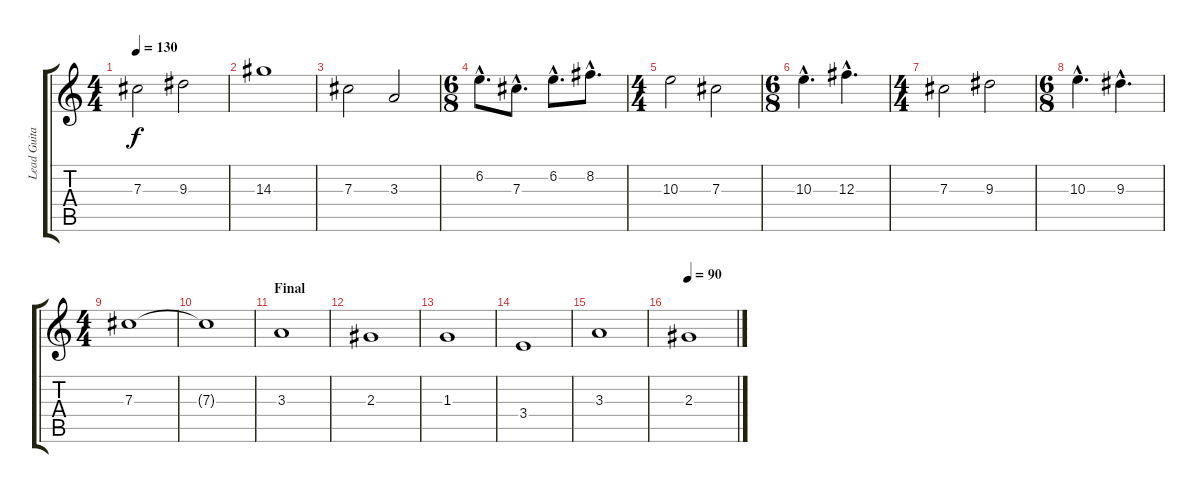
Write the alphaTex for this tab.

\track ("Lead Guitar I" "Lead Guita") {instrument overdrivenguitar}
\staff {score tabs}
\tuning (Eb4 Bb3 Gb3 Db3 Ab2 Eb2) {hide}
\ts (4 4)
\tempo 130
\clef g2
\ks c
7.3.2{dy f} 9.3.2 |
14.3.1 |
7.3.2 3.3.2 |
\ts (6 8)
6.2{hac}.8{d} 7.3{hac}.8{d} 6.2{hac}.8{d} 8.2{hac}.8{d} |
\ts (4 4)
10.3.2 7.3.2 |
\ts (6 8)
10.3{hac}.4{d} 12.3{hac}.4{d} |
\ts (4 4)
7.3.2 9.3.2 |
\ts (6 8)
10.3{hac}.4{d} 9.3{hac}.4{d} |
\ts (4 4)
7.3.1 |
7.3{t}.1 |
\section ("" "Final ")
3.3.1 |
2.3.1 |
1.3.1 |
3.4.1 |
3.3.1 |
\tempo 90
2.3.1
